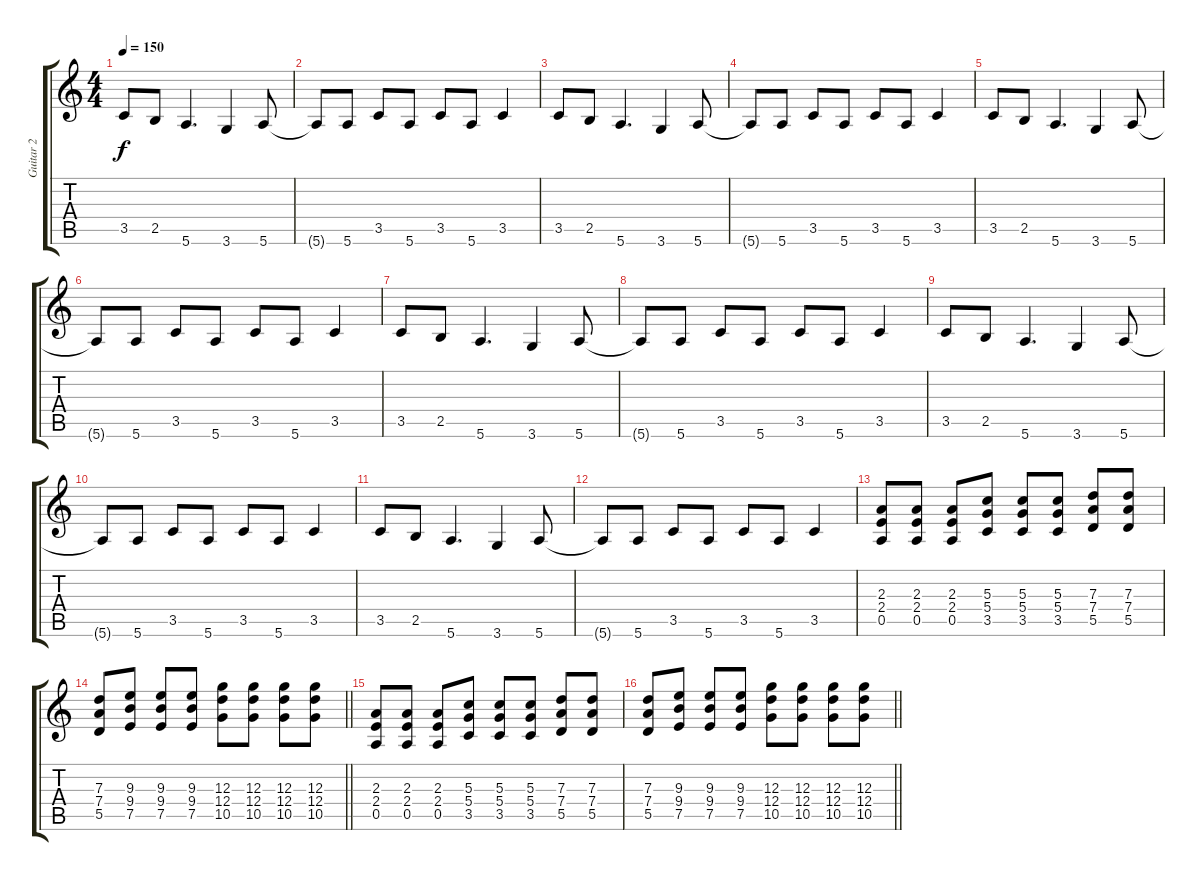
\track ("Guitar 2" "Guitar 2") {instrument overdrivenguitar}
\staff {score tabs}
\tuning (E4 B3 G3 D3 A2 E2) {hide}
\ts (4 4)
\tempo 150
\clef g2
\ks c
3.5.8{dy f} 2.5.8 5.6.4{d} 3.6.4 5.6.8 |
5.6{t}.8 5.6.8 3.5.8 5.6.8 3.5.8 5.6.8 3.5.4 |
3.5.8 2.5.8 5.6.4{d} 3.6.4 5.6.8 |
5.6{t}.8 5.6.8 3.5.8 5.6.8 3.5.8 5.6.8 3.5.4 |
3.5.8 2.5.8 5.6.4{d} 3.6.4 5.6.8 |
5.6{t}.8 5.6.8 3.5.8 5.6.8 3.5.8 5.6.8 3.5.4 |
3.5.8 2.5.8 5.6.4{d} 3.6.4 5.6.8 |
5.6{t}.8 5.6.8 3.5.8 5.6.8 3.5.8 5.6.8 3.5.4 |
3.5.8 2.5.8 5.6.4{d} 3.6.4 5.6.8 |
5.6{t}.8 5.6.8 3.5.8 5.6.8 3.5.8 5.6.8 3.5.4 |
3.5.8 2.5.8 5.6.4{d} 3.6.4 5.6.8 |
5.6{t}.8 5.6.8 3.5.8 5.6.8 3.5.8 5.6.8 3.5.4 |
(2.3 2.4 0.5).8 (2.3 2.4 0.5).8 (2.3 2.4 0.5).8 (5.3 5.4 3.5).8 (5.3 5.4 3.5).8 (5.3 5.4 3.5).8 (7.3 7.4 5.5).8 (7.3 7.4 5.5).8 |
\barLineRight lightlight
(7.3 7.4 5.5).8 (9.3 9.4 7.5).8 (9.3 9.4 7.5).8 (9.3 9.4 7.5).8 (12.3 12.4 10.5).8 (12.3 12.4 10.5).8 (12.3 12.4 10.5).8 (12.3 12.4 10.5).8 |
(2.3 2.4 0.5).8 (2.3 2.4 0.5).8 (2.3 2.4 0.5).8 (5.3 5.4 3.5).8 (5.3 5.4 3.5).8 (5.3 5.4 3.5).8 (7.3 7.4 5.5).8 (7.3 7.4 5.5).8 |
\barLineRight lightlight
(7.3 7.4 5.5).8 (9.3 9.4 7.5).8 (9.3 9.4 7.5).8 (9.3 9.4 7.5).8 (12.3 12.4 10.5).8 (12.3 12.4 10.5).8 (12.3 12.4 10.5).8 (12.3 12.4 10.5).8
